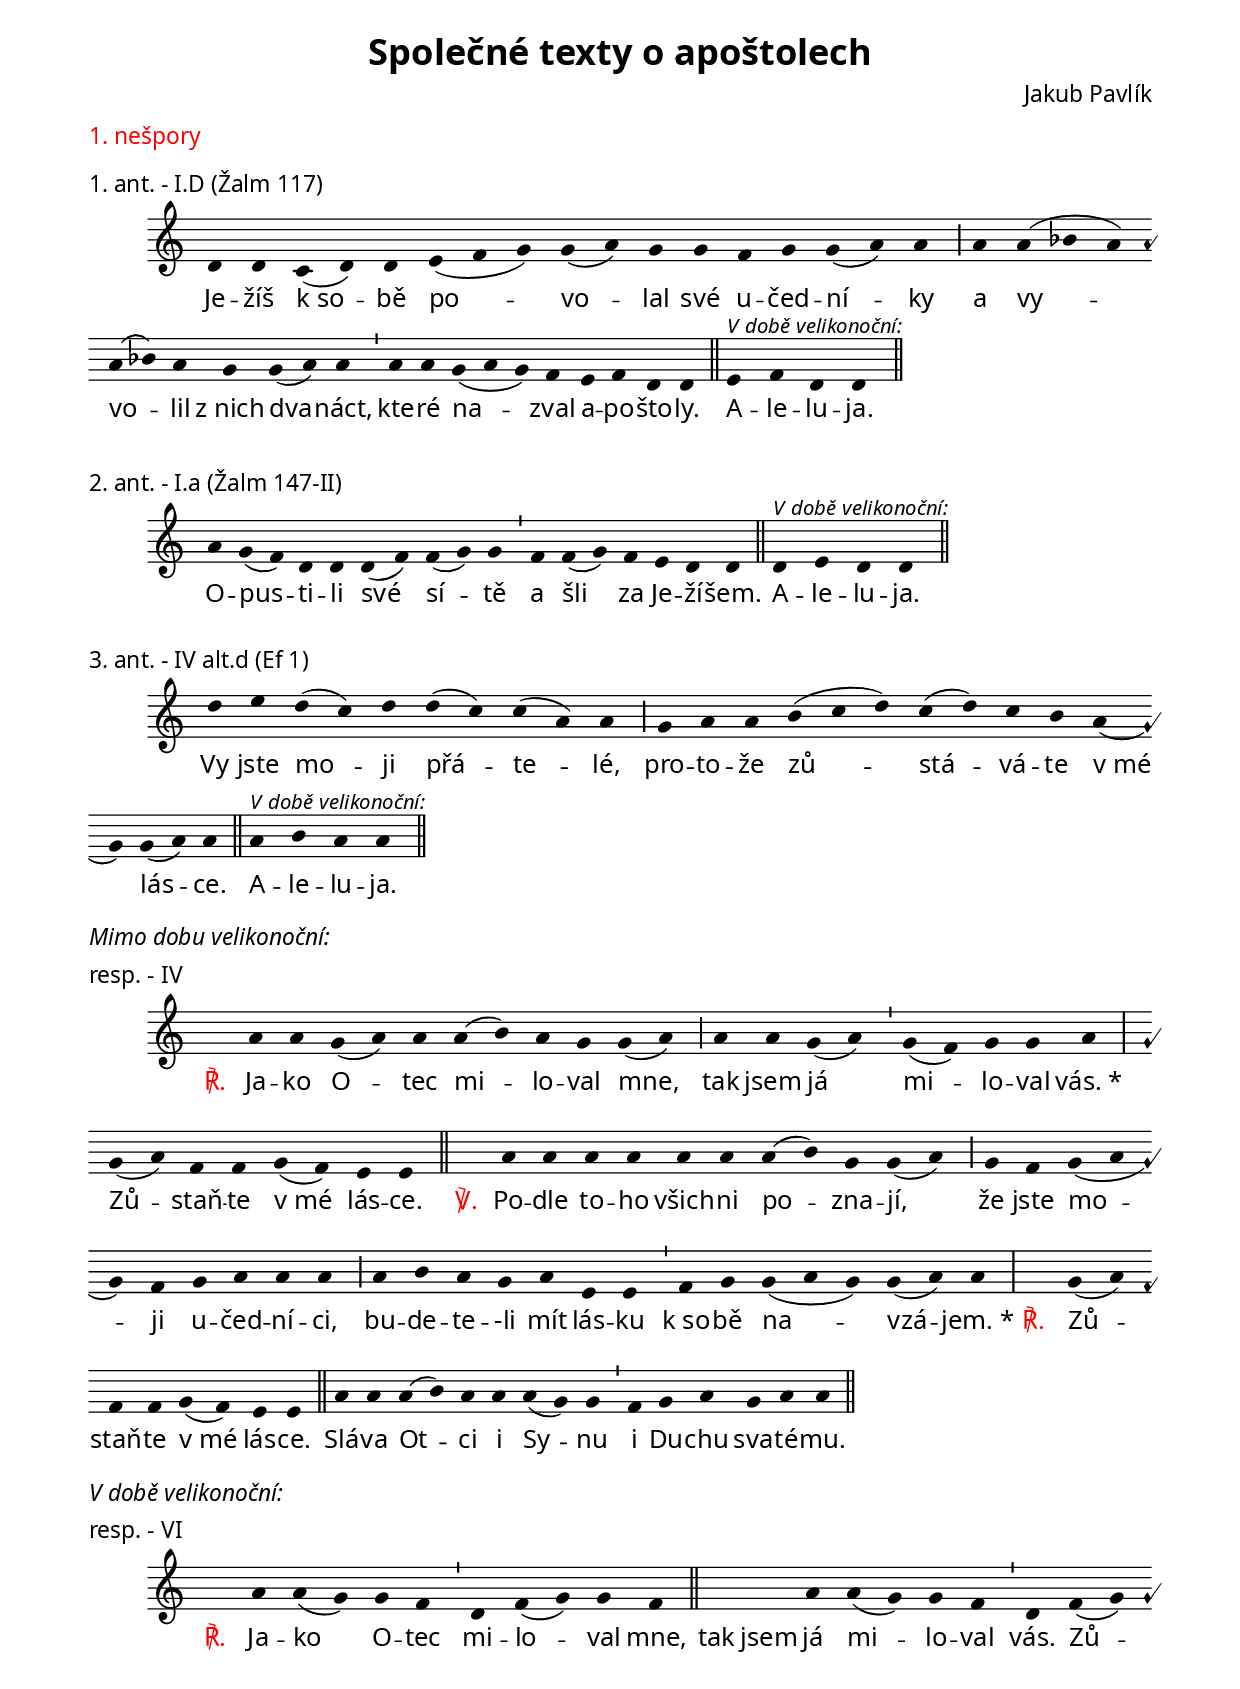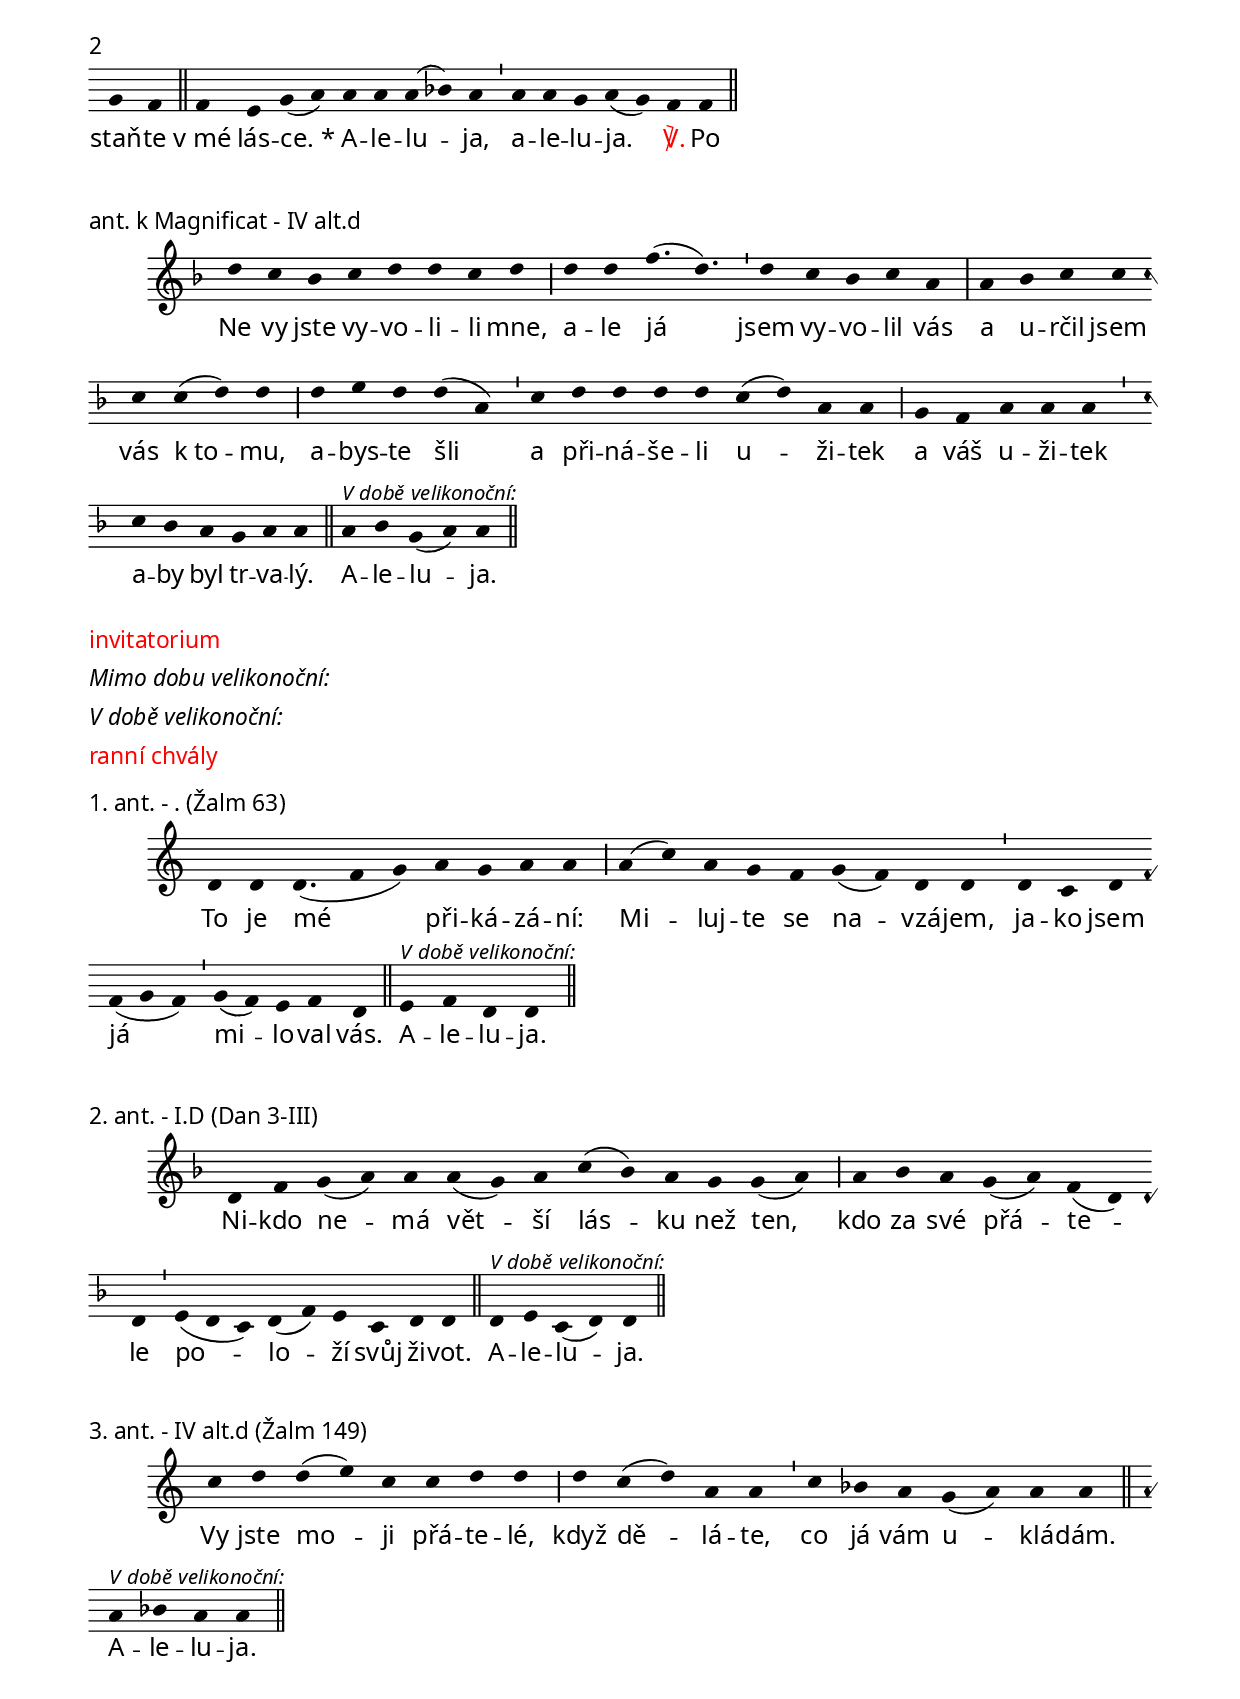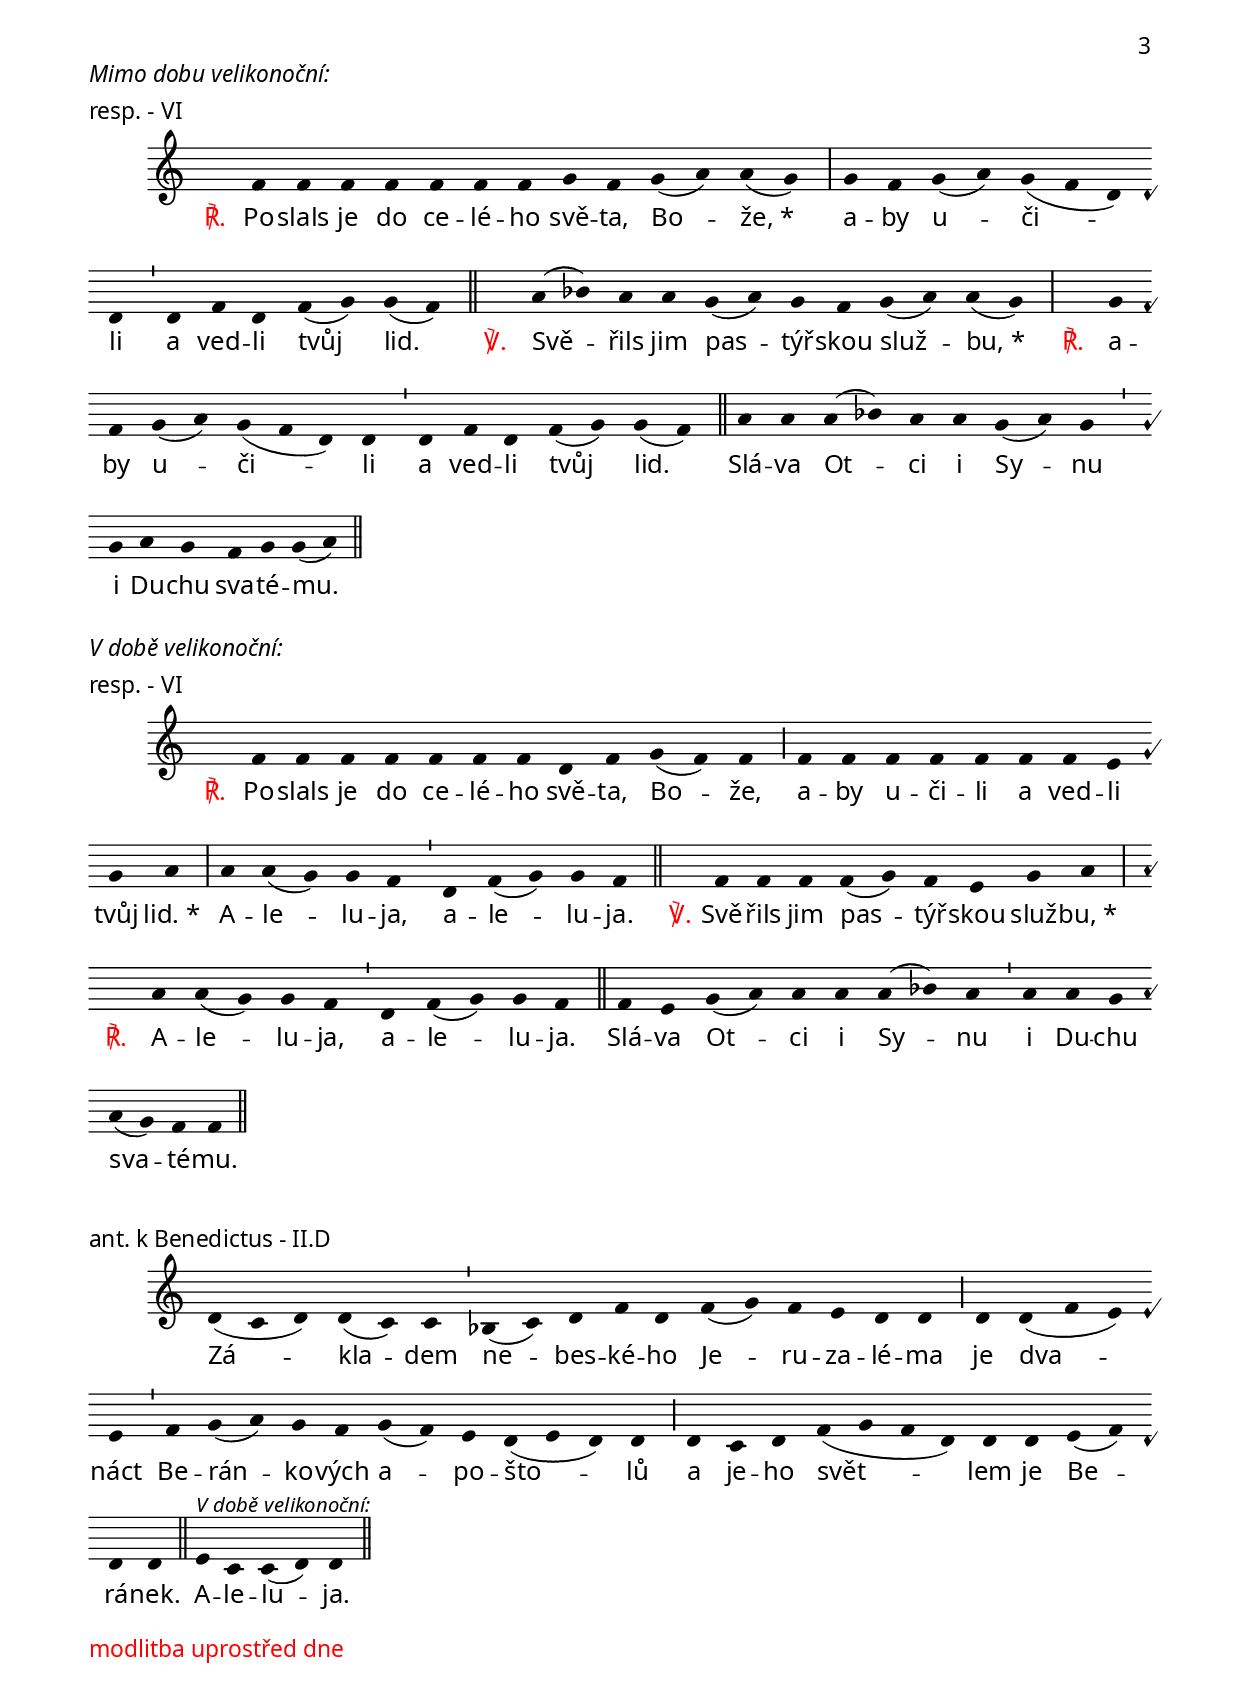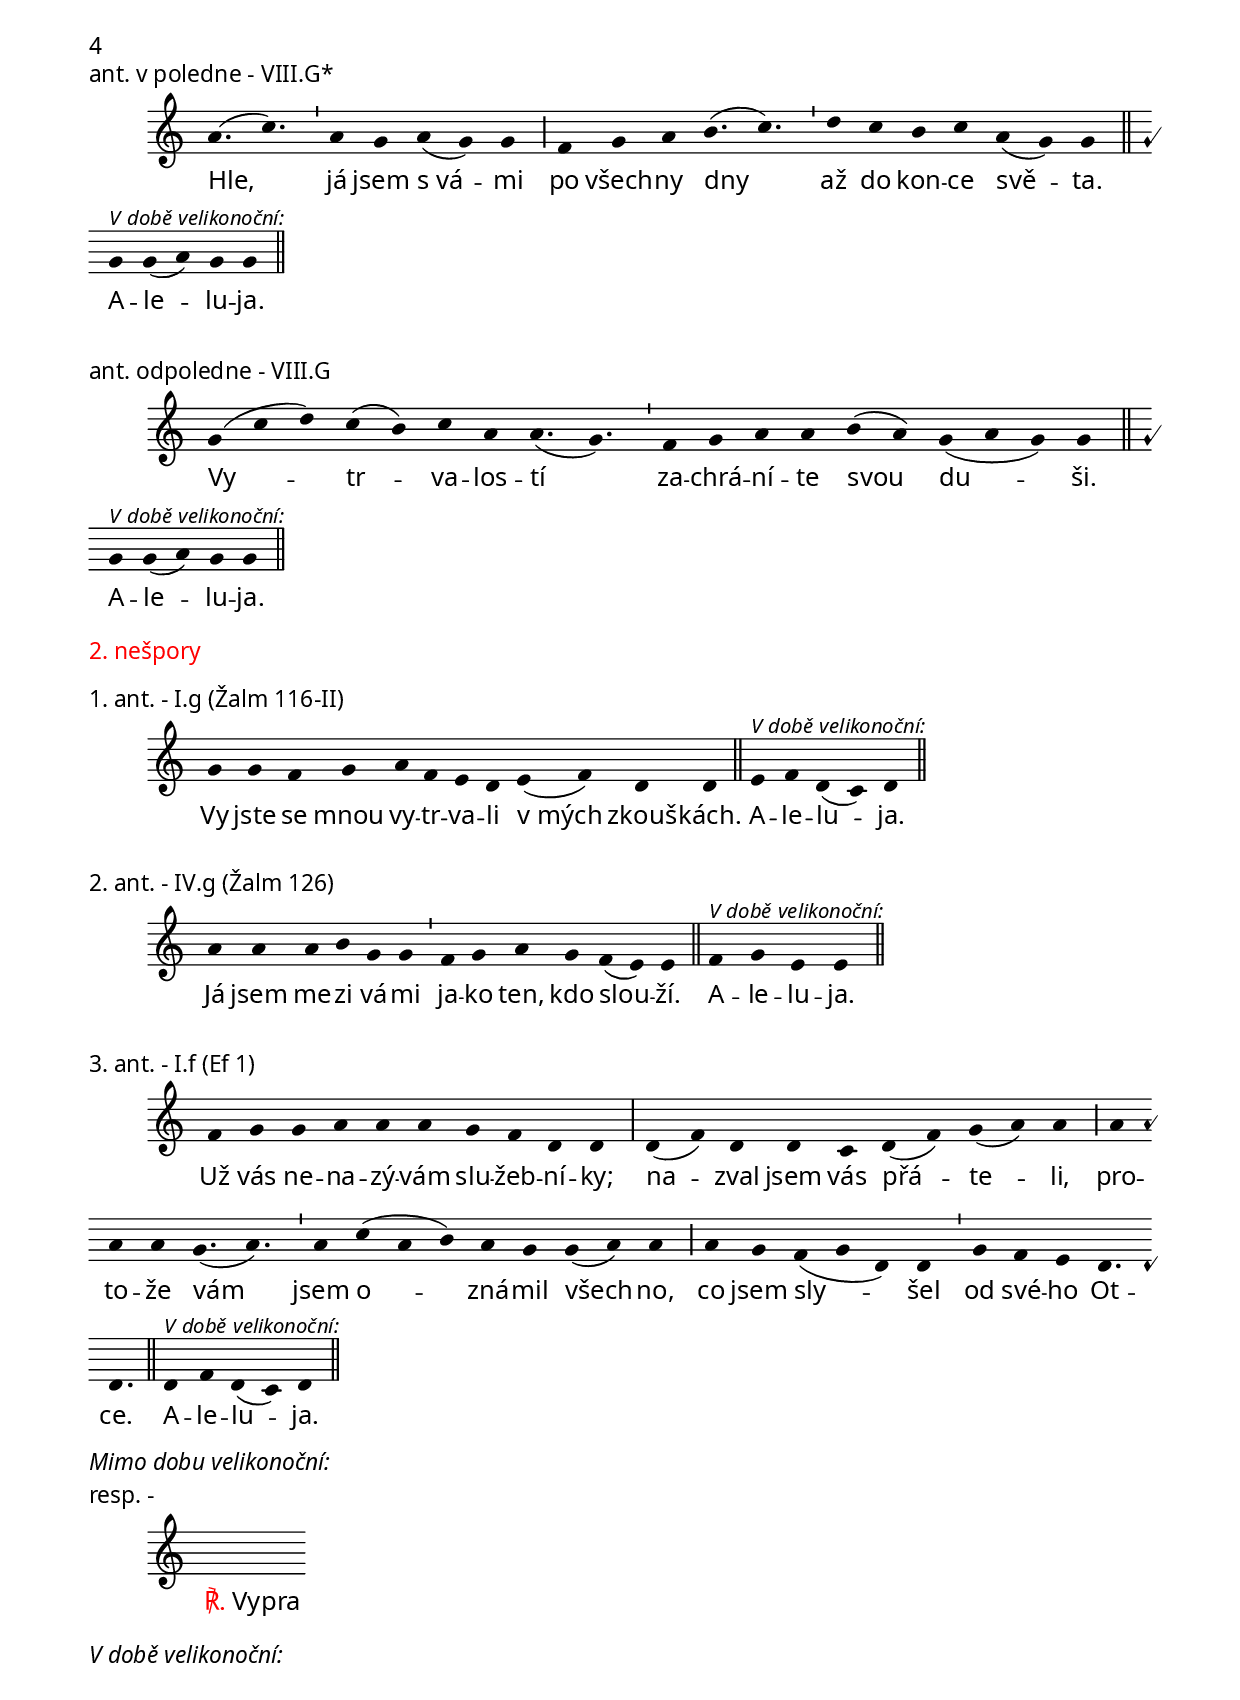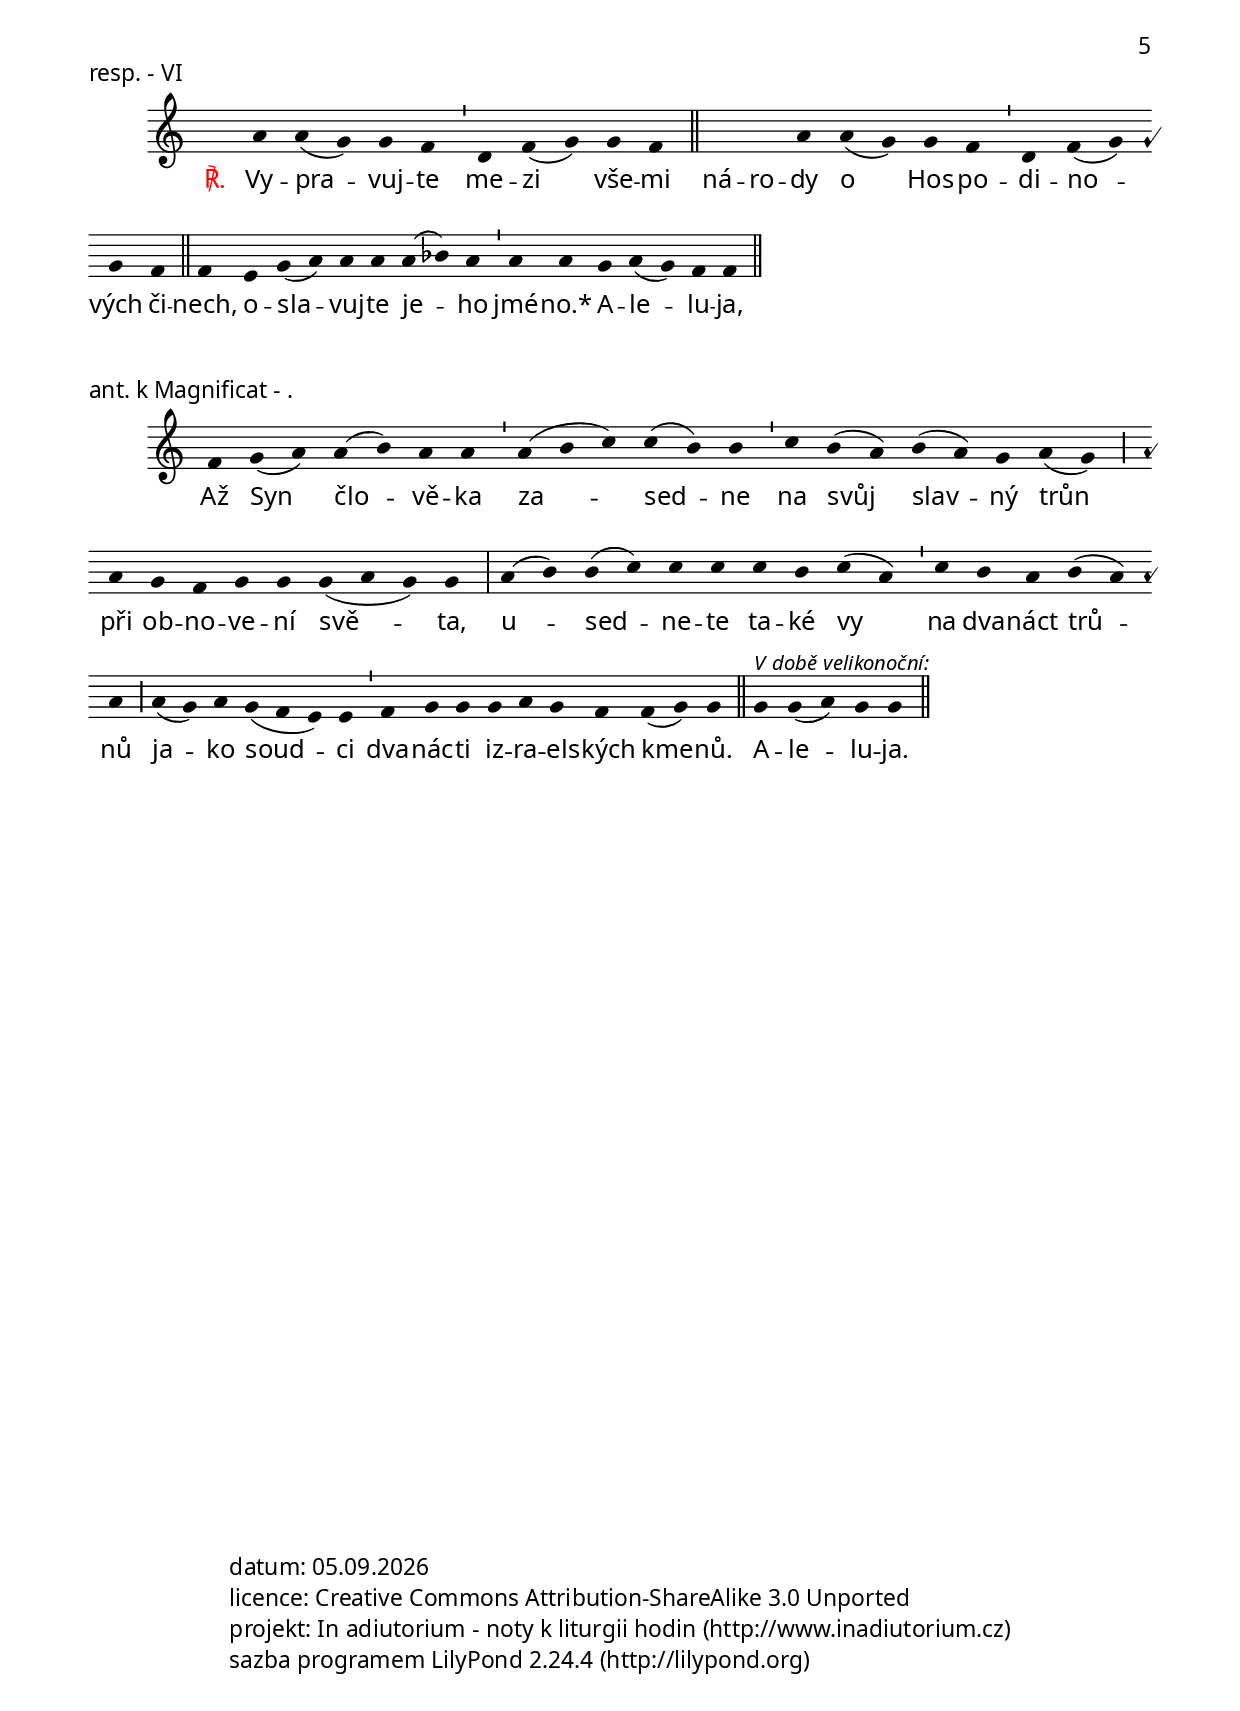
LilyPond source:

\version "2.14.2"

\header {
  title = "Společné texty o apoštolech"
  composer = "Jakub Pavlík"
}

\include "../spolecne.ly"
\include "../dilyresponsorii.ly"

rubrVelikAleluja = \markup\small\italic{V době velikonoční:}

\markup {\nadpisHodinka {"1. nešpory"}}

\score {
  \relative c' {
    \choralniRezim
    d d c( d) d e( f g) g( a) g g f g g( a) a \barMaior
    a a( bes a) a( bes) a g g( a) a \barMin
    a a g( a g) f e f d d \barFinalis
    
    e^\markup\rubrVelikAleluja f d d \barFinalis
  }
  \addlyrics {
    Je -- žíš k_so -- bě po -- vo -- lal své u -- čed -- ní -- ky
    a vy -- vo -- lil z_nich dva -- náct, 
    kte -- ré na -- zval a -- po -- što -- ly.
    
    A -- le -- lu -- ja.
  }
  \header {
    quid = "1. ant."
    modus = "I"
    differentia = "D" 
    psalmus = "Žalm 117"
    id = ""
    piece = \markup {\sestavTitulek}
  }
}

\score {
  \relative c'' {
    \choralniRezim
    a g( f) d d d( f) f( g) g \barMin
    f f( g) f e d d \barFinalis
    
    d^\markup\rubrVelikAleluja e d d \barFinalis
  }
  \addlyrics {
    O -- pus -- ti -- li své sí -- tě
    a šli za Je -- ží -- šem.
    
    A -- le -- lu -- ja.
  }
  \header {
    quid = "2. ant."
    modus = "I"
    differentia = "a" 
    psalmus = "Žalm 147-II"
    id = ""
    piece = \markup {\sestavTitulek}
  }
}

\score {
  \relative c'' {
    \choralniRezim
    d4 e d( c) d d( c) c( a) a \barMaior
    g a a b( c d) c( d) c b a( g) g( a) a \barFinalis
    
    a^\markup\rubrVelikAleluja b a a \barFinalis
  }
  \addlyrics {
    Vy jste mo -- ji přá -- te -- lé,
    pro -- to -- že zů -- stá -- vá -- te v_mé lás -- ce.
    
    A -- le -- lu -- ja.
  }
  \header {
    quid = "3. ant."
    modus = "IV alt"
    differentia = "d" 
    psalmus = "Ef 1"
    id = ""
    piece = \markup {\sestavTitulek}
  }
}

\markup\italic{Mimo dobu velikonoční:}

\score {
  \relative c'' {
    \choralniRezim
    
    % R
    \neviditelna a
    a a g( a) a a( b) a g g( a) \barMaior
    a a g( a) \barMin g( f) g g a \barMax
    g( a) f f g( f) e e \barFinalis
    % V
    \neviditelna a
    a a a a a a a( b) g g ( a) \barMaior
    g f g( a g) f g a a a \barMaior
    a b a g a e e \barMin f g g( a g) g( a) a \barMax
    % R
    \neviditelna a
    g( a) f f g( f) e e \barFinalis
    % Slava
    a a a( b) a a a( g) g \barMin f g a g a a \barFinalis
  }
  \addlyrics {
    \Response Ja -- ko O -- tec mi -- lo -- val mne,
    tak jsem já mi -- lo -- val vás._*
    Zů -- staň -- te v_mé lás -- ce.
    \Verse Po -- dle to -- ho všich -- ni po -- zna -- jí,
    že jste mo -- ji u -- čed -- ní -- ci,
    bu -- de -- te -- -li mít lás -- ku k_so -- bě na -- vzá -- jem._*
    \Response Zů -- staň -- te v_mé lás -- ce.
    \textRespDoxologie
  }
  \header {
    quid = "resp."
    modus = "IV"
    id = ""
    piece = \markup {\sestavTitulekResp}
  }
}

\markup\italic{V době velikonoční:}

\score {
  \relative c' {
    \choralniRezim
    
    % R
    \neviditelna f
    \respVIalelujaResponsum \barFinalis
    % V
    \neviditelna f
    
    % R
    \neviditelna a
    \respVIalelujaResponsum \barFinalis
    % Slava
    \respVIalelujaDoxologie \barFinalis
  }
  \addlyrics {
    \Response Ja -- ko O -- tec mi -- lo -- val mne,
    tak jsem já mi -- lo -- val vás.
    Zů -- staň -- te v_mé lás -- ce._* \textRespAleluja
    \Verse Po -- dle to -- ho všich -- ni po -- zna -- jí,
    že jste mo -- ji u -- čed -- ní -- ci,
    bu -- de -- te -- -li mít lás -- ku k_so -- bě na -- vzá -- jem._*
    \Response \textRespAleluja
    \textRespDoxologie
  }
  \header {
    quid = "resp."
    modus = "VI"
    id = ""
    piece = \markup {\sestavTitulekResp}
  }
} 

\score {
  \relative c'' {
    \choralniRezim
    \key f \major
    d c bes c d d c d \barMaior
    d d f4.( d) \barMin d4 c bes c a \barMax
    
    a bes c c c c( d) d \barMaior
    d e d d( a) \barMin c d d d d c( d) a a \barMaior
    g f a a a \barMin c bes a g a a \barFinalis
    
    a^\markup\rubrVelikAleluja bes g( a) a \barFinalis
  }
  \addlyrics {
    Ne vy jste vy -- vo -- li -- li mne,
    a -- le já jsem vy -- vo -- lil vás
    
    a u -- rčil jsem vás k_to -- mu,
    a -- bys -- te šli a při -- ná -- še -- li u -- ži -- tek
    a váš u -- ži -- tek a -- by byl tr -- va -- lý.
    
    A -- le -- lu -- ja.
  }
  \header {
    quid = "ant. k Magnificat"
    modus = "IV alt"
    differentia = "d" 
    psalmus = ""
    id = ""
    piece = \markup {\sestavTitulekBezZalmu}
  }
}

\markup {\nadpisHodinka {"invitatorium"}}

\markup\italic{Mimo dobu velikonoční:}

\score {
  \relative c' {
    \choralniRezim
    
  }
  \addlyrics {
    Pojď -- me, klaň -- me se Kris -- tu;
    on je Pán a Král a -- po -- što -- lů.
  }
  \header {
    quid = "ant."
    modus = ""
    differentia = "" 
    psalmus = ""
    id = ""
    piece = \markup {\sestavTitulekBezZalmu}
  }
}

\markup\italic{V době velikonoční:}

\score {
  \relative c' {
    \choralniRezim
    
  }
  \addlyrics {
    A -- le -- lu -- ja,
    pojď -- me, klaň -- me se Kris -- tu;
    on je Pán a Král a -- po -- što -- lů,
    a -- le -- lu -- ja.
  }
  \header {
    quid = "ant."
    modus = ""
    differentia = "" 
    psalmus = ""
    id = ""
    piece = \markup {\sestavTitulekBezZalmu}
  }
}

\markup {\nadpisHodinka {"ranní chvály"}}

\score {
  \relative c' {
    \choralniRezim
    d4 d d4.( f4 g) a g a a \barMaior
    a( c) a g f g( f) d d \barMin d c d f( g f) \barMin g( f) e f d \barFinalis
    
    e4^\markup\rubrVelikAleluja f d d \barFinalis
  }
  \addlyrics {
    To je mé při -- ká -- zá -- ní:
    Mi -- luj -- te se na -- vzá -- jem,
    ja -- ko jsem já mi -- lo -- val vás.
    
    A -- le -- lu -- ja.
  }
  \header {
    quid = "1. ant."
    modus = ""
    differentia = "" 
    psalmus = "Žalm 63"
    id = ""
    fons = "6. neděle velikonoční, 2. nešp., ant. k Magnificat, 1. část; dopl. aleluja"
    piece = \markup {\sestavTitulek}
  }
}

\score {
  \relative c' {
    \choralniRezim
    \key f \major
    d f g( a) a a( g) a c( bes) a g g( a) \barMaior
    a bes a g( a) f( d) d \barMin e( d c) d( f) e c d d \barFinalis
    d^\markup\rubrVelikAleluja e c( d) d \barFinalis
  }
  \addlyrics {
    Ni -- kdo ne -- má vět -- ší lás -- ku než ten,
    kdo za své přá -- te -- le po -- lo -- ží svůj ži -- vot.
    
    A -- le -- lu -- ja.
  }
  \header {
    quid = "2. ant."
    modus = "I"
    differentia = "D" 
    psalmus = "Dan 3-III"
    id = ""
    fons = "6. neděle velikonoční, 2. nešp., ant. k Magnificat, 2. část"
    piece = \markup {\sestavTitulek}
  }
}

\score {
  \relative c'' {
    \choralniRezim
    c4 d d( e) c c d d \barMaior
    d c( d) a a \barMin c bes a g( a) a a \barFinalis
    
    a^\markup\rubrVelikAleluja bes a a \barFinalis
  }
  \addlyrics {
    Vy jste mo -- ji přá -- te -- lé,
    když dě -- lá -- te, co já vám u -- klá -- dám.
    
    A -- le -- lu -- ja.
  }
  \header {
    quid = "3. ant."
    modus = "IV alt"
    differentia = "d" 
    psalmus = "Žalm 149"
    id = ""
    piece = \markup {\sestavTitulek}
  }
}

\markup\italic{Mimo dobu velikonoční:}

\score {
  \relative c' {
    \choralniRezim
    
    % R
    \neviditelna f
    f4 f f f f f f g f g( a) a( g) \barMax
    g f g( a) g( f d) d \barMin d f d f( g) g( f) \barFinalis
    % V
    \neviditelna a
    a( bes) a a g( a) g f g( a) a( g) \barMax
    % R
    \neviditelna a
    g f g( a) g( f d) d \barMin d f d f( g) g( f) \barFinalis
    % Slava
    \respVIdoxologie \barFinalis
  }
  \addlyrics {
    \Response Po -- slals je do ce -- lé -- ho svě -- ta, Bo -- že,_*
    a -- by u -- či -- li a ved -- li tvůj lid.
    \Verse Svě -- řils jim pas -- týř -- skou služ -- bu,_*
    \Response a -- by u -- či -- li a ved -- li tvůj lid.
    \textRespDoxologie
  }
  \header {
    quid = "resp."
    modus = "VI"
    id = ""
    piece = \markup {\sestavTitulekResp}
  }
}

\markup\italic{V době velikonoční:}

\score {
  \relative c' {
    \choralniRezim
    
    % R
    \neviditelna f
    f4 f f f f f f d f g( f) f \barMaior
    f f f f f f f e g a \barMax
    \respVIalelujaResponsum \barFinalis
    % V
    \neviditelna f
    f f f f( g) f e g a \barMax
    % R
    \neviditelna a
    \respVIalelujaResponsum \barFinalis
    % Slava
    \respVIalelujaDoxologie \barFinalis
  }
  \addlyrics {
    \Response Po -- slals je do ce -- lé -- ho svě -- ta, Bo -- že,
    a -- by u -- či -- li a ved -- li tvůj lid._* \textRespAleluja
    \Verse Svě -- řils jim pas -- týř -- skou služ -- bu,_*
    \Response \textRespAleluja
    \textRespDoxologie
  }
  \header {
    quid = "resp."
    modus = "VI"
    id = ""
    piece = \markup {\sestavTitulekResp}
  }
} 

\score {
  \relative c' {
    \choralniRezim
    d4( c d) d( c) c \barMin bes( c) d f d f( g) f e d d \barMaior
    d d( f e) e \barMin f g( a) g f g( f) e d( e d) d \barMaior
    d c d f( g f d) d d e( f) d d \barFinalis
    
    e^\markup\rubrVelikAleluja c c( d) d \barFinalis
  }
  \addlyrics {
    Zá -- kla -- dem ne -- bes -- ké -- ho Je -- ru -- za -- lé -- ma
    je dva -- náct Be -- rán -- ko -- vých a -- po -- što -- lů
    a je -- ho svět -- lem je Be -- rá -- nek.
    
    A -- le -- lu -- ja.
  }
  \header {
    quid = "ant. k Benedictus"
    modus = "II"
    differentia = "D" 
    psalmus = ""
    id = ""
    piece = \markup {\sestavTitulekBezZalmu}
  }
}

\markup {\nadpisHodinka {"modlitba uprostřed dne"}}

\score {
  \relative c' {
    \choralniRezim
    
  }
  \addlyrics {
    Jdě -- te a hlá -- sej -- te e -- van -- ge -- li -- um o Bo -- žim krá -- lov -- ství:
    Za -- dar -- mo jste do -- sta -- li, za -- dar -- mo dá -- vej -- te.
    
    A -- le -- lu -- ja.
  }
  \header {
    quid = "ant. dopoledne"
    modus = ""
    differentia = "" 
    psalmus = ""
    id = ""
    piece = \markup {\sestavTitulekBezZalmu}
  }
}

\score {
  \relative c'' {
    \choralniRezim
    a4.( c) \barMin a4 g a( g) g \barMaior
    f g a b4.( c) \barMin d4 c b c a( g) g \barFinalis
    
    g^\markup\rubrVelikAleluja g( a) g g \barFinalis
  }
  \addlyrics {
    Hle, já jsem s_vá -- mi 
    po všech -- ny dny až do kon -- ce svě -- ta.
    
    A -- le -- lu -- ja.
  }
  \header {
    quid = "ant. v poledne"
    modus = "VIII"
    differentia = "G*" 
    psalmus = ""
    id = ""
    piece = \markup {\sestavTitulekBezZalmu}
  }
}


\score {
  \relative c'' {
    \choralniRezim
    g4( c d) c( b) c a a4.( g) \barMin 
    f4 g a a b( a) g( a g) g \barFinalis
    
    g^\markup\rubrVelikAleluja g( a) g g \barFinalis
  }
  \addlyrics {
    Vy -- tr -- va -- los -- tí za -- chrá -- ní -- te svou du -- ši.
    
    A -- le -- lu -- ja.
  }
  \header {
    quid = "ant. odpoledne"
    modus = "VIII"
    differentia = "G" 
    psalmus = ""
    id = ""
    piece = \markup {\sestavTitulekBezZalmu}
  }
}

\markup {\nadpisHodinka {"2. nešpory"}}

\score {
  \relative c'' {
    \choralniRezim
    g4 g f g a f e d e( f) d d \barFinalis
    
    e^\markup\rubrVelikAleluja f d( c) d \barFinalis
  }
  \addlyrics {
    Vy jste se mnou vy -- tr -- va -- li v_mých zkouš -- kách.
    
    A -- le -- lu -- ja.
  }
  \header {
    quid = "1. ant."
    modus = "I"
    differentia = "g" 
    psalmus = "Žalm 116-II"
    id = ""
    piece = \markup {\sestavTitulek}
  }
}

\score {
  \relative c'' {
    \choralniRezim
    a a a b g g \barMin f g a g f( e) e \barFinalis
    
    f^\markup\rubrVelikAleluja g e e \barFinalis
  }
  \addlyrics {
    Já jsem me -- zi vá -- mi ja -- ko ten, kdo slou -- ží.
    
    A -- le -- lu -- ja.
  }
  \header {
    quid = "2. ant."
    modus = "IV"
    differentia = "g" 
    psalmus = "Žalm 126"
    id = ""
    piece = \markup {\sestavTitulek}
  }
}

\score {
  \relative c' {
    \choralniRezim
    f4 g g a a a g f d d \barMax
    d( f) d d c d( f) g( a) a \barMaior
    a a a g4.( a) \barMin a4 c( a b) a g g( a) a \barMaior
    a g f( g d) d \barMin g f e d4. d \barFinalis
    
    d4^\markup\rubrVelikAleluja f d( c) d \barFinalis
  }
  \addlyrics {
    Už vás ne -- na -- zý -- vám slu -- žeb -- ní -- ky;
    na -- zval jsem vás přá -- te -- li,
    pro -- to -- že vám jsem o -- zná -- mil všech -- no,
    co jsem sly -- šel od své -- ho Ot -- ce.
    
    A -- le -- lu -- ja.
  }
  \header {
    quid = "3. ant."
    modus = "I"
    differentia = "f" 
    psalmus = "Ef 1"
    id = ""
    piece = \markup {\sestavTitulek}
  }
}

\markup\italic{Mimo dobu velikonoční:}

\score {
  \relative c'' {
    \choralniRezim
    
    % R
    \neviditelna a
    
    % V
    \neviditelna a
    
    % R
    \neviditelna a
    
    % Slava
  }
  \addlyrics {
    \Response Vy -- pra -- vuj -- te me -- zi vše -- mi ná -- ro -- dy
    o Hos -- po -- di -- no -- vých či -- nech,_*
    o -- sla -- vuj -- te je -- ho jmé -- no.
    \Verse Roz -- hla -- šuj -- te den po dni je -- ho spá -- su,_*
    \Response o -- sla -- vuj -- te je -- ho jmé -- no.
    \textRespDoxologie
  }
  \header {
    quid = "resp."
    modus = ""
    id = ""
    piece = \markup {\sestavTitulekResp}
  }
}

\markup\italic{V době velikonoční:}

\score {
  \relative c' {
    \choralniRezim
    
    % R
    \neviditelna f
    \respVIalelujaResponsum \barFinalis
    % V
    \neviditelna f
    
    % R
    \neviditelna a
    \respVIalelujaResponsum \barFinalis
    % Slava
    \respVIalelujaDoxologie \barFinalis
  }
  \addlyrics {
    \Response Vy -- pra -- vuj -- te me -- zi vše -- mi ná -- ro -- dy
    o Hos -- po -- di -- no -- vých či -- nech,
    o -- sla -- vuj -- te je -- ho jmé -- no.* \textRespAleluja
    \Verse Roz -- hla -- šuj -- te den po dni je -- ho spá -- su,_*
    \Response \textRespAleluja
    \textRespDoxologie
  }
  \header {
    quid = "resp."
    modus = "VI"
    id = ""
    piece = \markup {\sestavTitulekResp}
  }
} 

\score {
  \relative c' {
    \choralniRezim
    f4 g( a) a( b) a a \barMin a( b c) c( b) b \barMin c b( a) b( a) g a( g) \barMaior
    a g f g g g( a g) g \barMax
    a( b) b( c) c c c b c( a) \barMin c b a b( a) a \barMaior
    a( g) a g( f e) e \barMin f g g g a g f f( g) g \barFinalis
    
    g^\markup\rubrVelikAleluja g( a) g g \barFinalis
  }
  \addlyrics {
    Až Syn člo -- vě -- ka za -- sed -- ne na svůj slav -- ný trůn 
    při ob -- no -- ve -- ní svě -- ta,
    u -- sed -- ne -- te ta -- ké vy na dva -- náct trů -- nů
    ja -- ko soud -- ci dva -- nác -- ti iz -- ra -- el -- ských kme -- nů.
    
    A -- le -- lu -- ja.
  }
  \header {
    quid = "ant. k Magnificat"
    modus = ""
    differentia = "" 
    psalmus = ""
    id = ""
    piece = \markup {\sestavTitulekBezZalmu}
  }
}